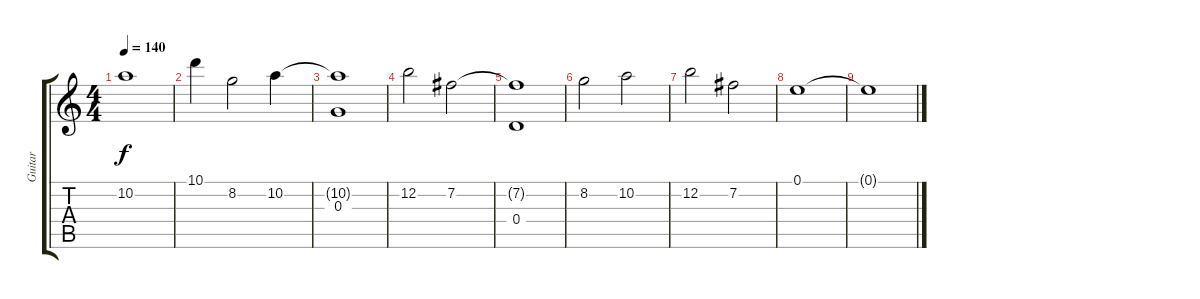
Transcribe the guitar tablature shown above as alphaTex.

\track ("Guitar" "Guitar") {instrument distortionguitar}
\staff {score tabs}
\tuning (E4 B3 G3 D3 A2 E2) {hide}
\ts (4 4)
\tempo 140
\clef g2
\ks c
10.2{t}.1{dy f} |
10.1.4 8.2.2 10.2.4 |
(10.2{t} 0.3).1 |
12.2.2 7.2.2 |
(7.2{t} 0.4).1 |
8.2.2 10.2.2 |
12.2.2 7.2.2 |
0.1.1 |
0.1{t}.1
